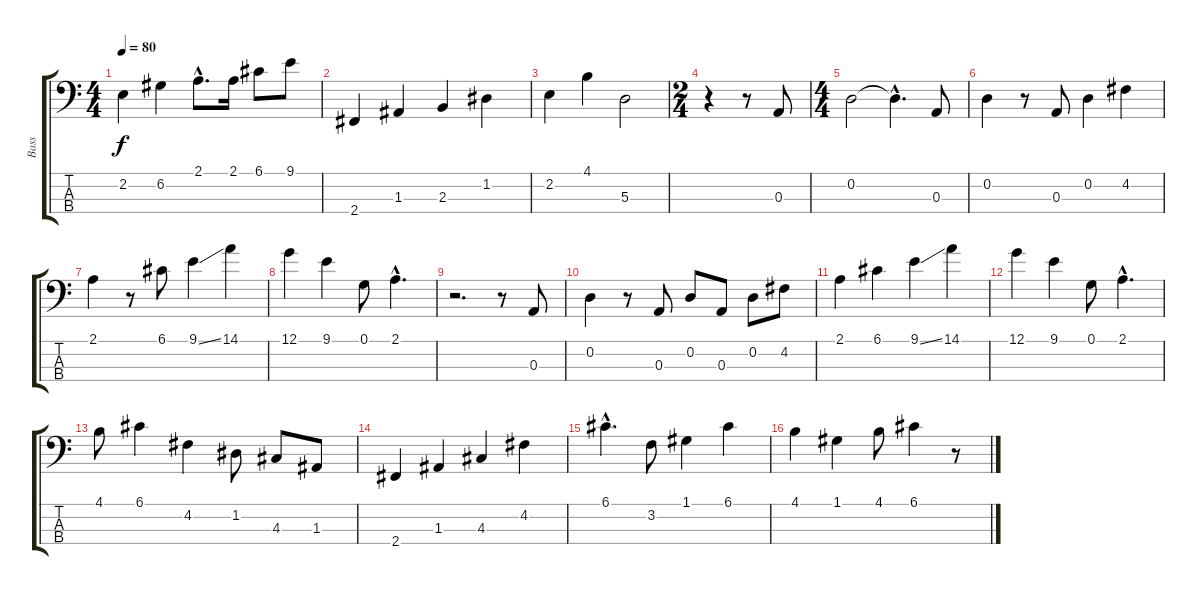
\track ("Bass" "Bass") {instrument acousticbass}
\staff {score tabs}
\tuning (G2 D2 A1 E1) {hide}
\ts (4 4)
\tempo 80
\clef f4
\ks c
2.2.4{dy f} 6.2.4 2.1{hac}.8{d} 2.1.16 6.1.8 9.1.8 |
2.4.4 1.3.4 2.3.4 1.2.4 |
2.2.4 4.1.4 5.3.2 |
\ts (2 4)
r.4 r.8 0.3.8 |
\ts (4 4)
0.2.2 0.2{hac t}.4{d} 0.3.8 |
0.2.4 r.8 0.3.8 0.2.4 4.2.4 |
2.1.4 r.8 6.1.8 9.1{ss}.4 14.1.4 |
12.1.4 9.1.4 0.1.8 2.1{hac}.4{d} |
r.2{d} r.8 0.3.8 |
0.2.4 r.8 0.3.8 0.2.8 0.3.8 0.2.8 4.2.8 |
2.1.4 6.1.4 9.1{ss}.4 14.1.4 |
12.1.4 9.1.4 0.1.8 2.1{hac}.4{d} |
4.1.8 6.1.4 4.2.4 1.2.8 4.3.8 1.3.8 |
2.4.4 1.3.4 4.3.4 4.2.4 |
6.1{hac}.4{d} 3.2.8 1.1.4 6.1.4 |
4.1.4 1.1.4 4.1.8 6.1.4 r.8
